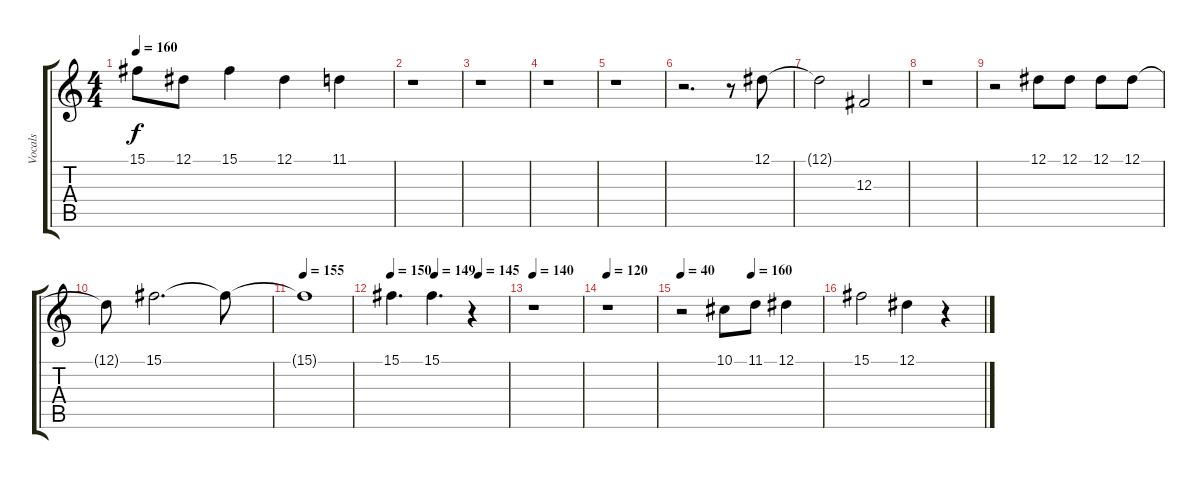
\track ("Vocals" "Vocals") {instrument baritonesax}
\staff {score tabs}
\tuning (Eb4 Bb3 Gb3 Db3 Ab2 Eb2) {hide}
\ts (4 4)
\tempo 160
\clef g2
\ks c
15.1{t}.8{dy f} 12.1.8 15.1.4 12.1.4 11.1.4 |
r.1 |
r.1 |
r.1 |
r.1 |
r.2{d} r.8 12.1.8 |
12.1{t}.2 12.3.2 |
r.1 |
r.2 12.1.8 12.1.8 12.1.8 12.1.8 |
12.1{t}.8 15.1.2{d} 15.1{t}.8 |
\tempo 155
15.1{t}.1 |
\tempo 150
\tempo (149 0.375)
\tempo (145 0.75)
15.1.4{d} 15.1.4{d} r.4 |
\tempo 140
r.1 |
\tempo 120
r.1 |
\tempo 40
\tempo (160 0.5)
r.2 10.1.8 11.1.8 12.1.4 |
15.1.2 12.1.4 r.4
